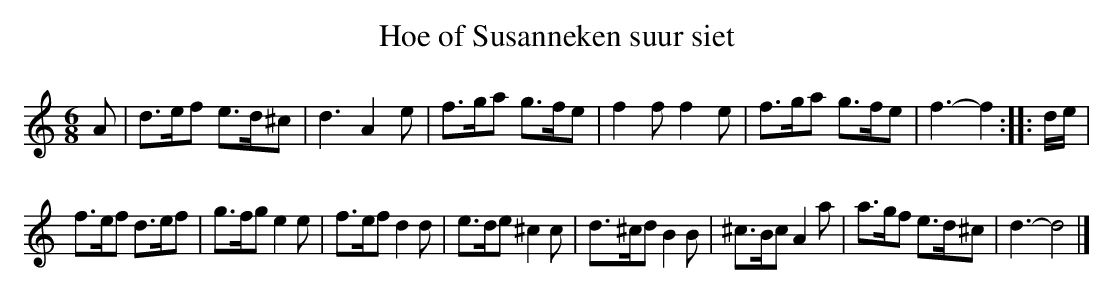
X:1
T:Hoe of Susanneken suur siet
M:6/8
K:Ddor
A|d>ef e>d^c|d3A2e|f>ga g>fe|f2ff2e|f>ga g>fe|f3-f2:||:d/e/|
f>ef d>ef|g>fge2e|f>efd2d|e>de^c2c|d>^cdB2B|^c>BcA2a|a>gf e>d^c|d3-d4|]
